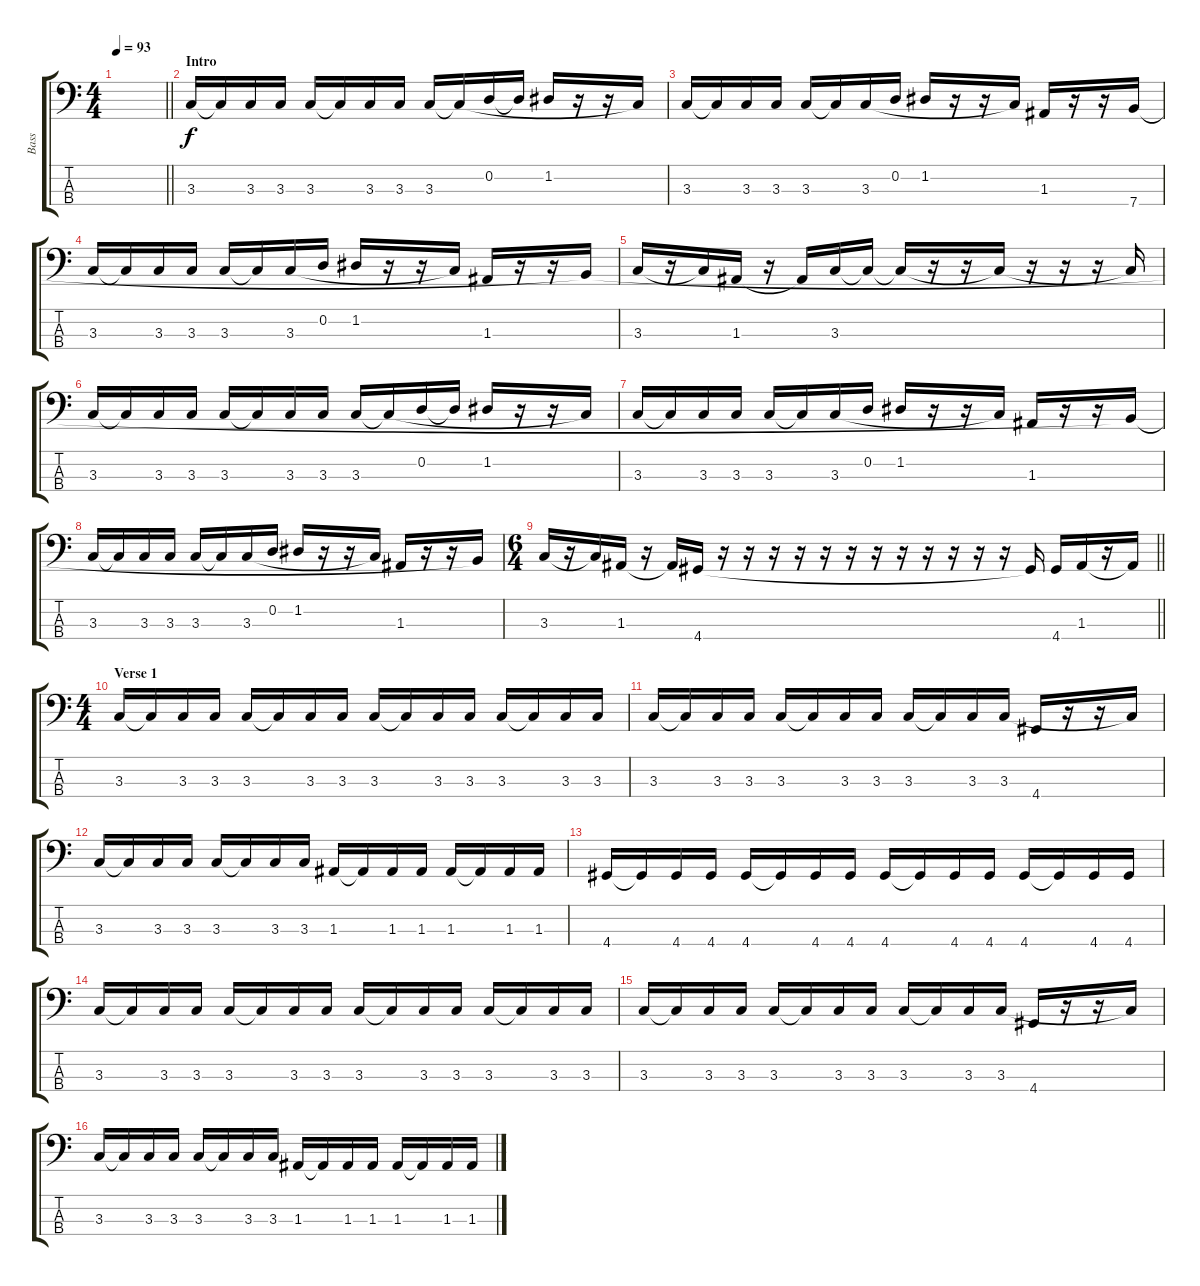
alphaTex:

\track ("Bass" "Bass") {instrument electricbassfinger}
\staff {score tabs}
\tuning (G2 D2 A1 E1) {hide}
\ts (4 4)
\tempo 93
\clef f4
\barLineRight lightlight
\ks c
|
\section ("" "Intro")
3.3.16 3.3{t}.16 3.3.16 3.3.16 3.3.16 3.3{t}.16 3.3.16 3.3.16 3.3.16 3.3{t}.16 0.2.16 0.2{t}.16 1.2.16 r.16 r.16 3.3{t}.16 |
3.3.16 3.3{t}.16 3.3.16 3.3.16 3.3.16 3.3{t}.16 3.3.16 0.2.16 1.2.16 r.16 r.16 3.3{t}.16 1.3.16 r.16 r.16 7.4.16 |
3.3.16 3.3{t}.16 3.3.16 3.3.16 3.3.16 3.3{t}.16 3.3.16 0.2.16 1.2.16 r.16 r.16 3.3{t}.16 1.3.16 r.16 r.16 7.4{t}.16 |
3.3.16 r.16 3.3{t}.16 1.3.16 r.16 1.3{t}.16 3.3.16 3.3{t}.16 3.3{t}.16 r.16 r.16 3.3{t}.16 r.16 r.16 r.16 3.3{t}.16 |
3.3.16 3.3{t}.16 3.3.16 3.3.16 3.3.16 3.3{t}.16 3.3.16 3.3.16 3.3.16 3.3{t}.16 0.2.16 0.2{t}.16 1.2.16 r.16 r.16 3.3{t}.16 |
3.3.16 3.3{t}.16 3.3.16 3.3.16 3.3.16 3.3{t}.16 3.3.16 0.2.16 1.2.16 r.16 r.16 3.3{t}.16 1.3.16 r.16 r.16 7.4{t}.16 |
3.3.16 3.3{t}.16 3.3.16 3.3.16 3.3.16 3.3{t}.16 3.3.16 0.2.16 1.2.16 r.16 r.16 3.3{t}.16 1.3.16 r.16 r.16 7.4{t}.16 |
\ts (6 4)
\barLineRight lightlight
3.3.16 r.16 3.3{t}.16 1.3.16 r.16 1.3{t}.16 4.4.16 r.16 r.16 r.16 r.16 r.16 r.16 r.16 r.16 r.16 r.16 r.16 r.16 4.4{t}.16 4.4.16 1.3.16 r.16 1.3{t}.16 |
\ts (4 4)
\section ("" "Verse 1")
3.3.16 3.3{t}.16 3.3.16 3.3.16 3.3.16 3.3{t}.16 3.3.16 3.3.16 3.3.16 3.3{t}.16 3.3.16 3.3.16 3.3.16 3.3{t}.16 3.3.16 3.3.16 |
3.3.16 3.3{t}.16 3.3.16 3.3.16 3.3.16 3.3{t}.16 3.3.16 3.3.16 3.3.16 3.3{t}.16 3.3.16 3.3.16 4.4.16 r.16 r.16 3.3{t}.16 |
3.3.16 3.3{t}.16 3.3.16 3.3.16 3.3.16 3.3{t}.16 3.3.16 3.3.16 1.3.16 1.3{t}.16 1.3.16 1.3.16 1.3.16 1.3{t}.16 1.3.16 1.3.16 |
4.4.16 4.4{t}.16 4.4.16 4.4.16 4.4.16 4.4{t}.16 4.4.16 4.4.16 4.4.16 4.4{t}.16 4.4.16 4.4.16 4.4.16 4.4{t}.16 4.4.16 4.4.16 |
3.3.16 3.3{t}.16 3.3.16 3.3.16 3.3.16 3.3{t}.16 3.3.16 3.3.16 3.3.16 3.3{t}.16 3.3.16 3.3.16 3.3.16 3.3{t}.16 3.3.16 3.3.16 |
3.3.16 3.3{t}.16 3.3.16 3.3.16 3.3.16 3.3{t}.16 3.3.16 3.3.16 3.3.16 3.3{t}.16 3.3.16 3.3.16 4.4.16 r.16 r.16 3.3{t}.16 |
3.3.16 3.3{t}.16 3.3.16 3.3.16 3.3.16 3.3{t}.16 3.3.16 3.3.16 1.3.16 1.3{t}.16 1.3.16 1.3.16 1.3.16 1.3{t}.16 1.3.16 1.3.16
